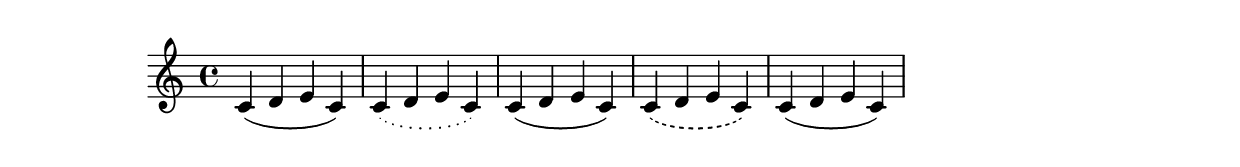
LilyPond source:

%% Do not edit this file; it is auto-generated from LSR http://lsr.dsi.unimi.it
%% This file is in the public domain.
\version "2.11.38"

\header {
  lsrtags = "expressive-marks"
 texidoc = "
The appearance of slurs may be changed from solid to dotted or dashed.


" }
% begin verbatim
\relative c'{
  c( d e  c) |
  \slurDotted
  c( d e  c) |
  \slurSolid
  c( d e  c) |
  \slurDashed
  c( d e  c) |
  \slurSolid
  c( d e  c) |
}





